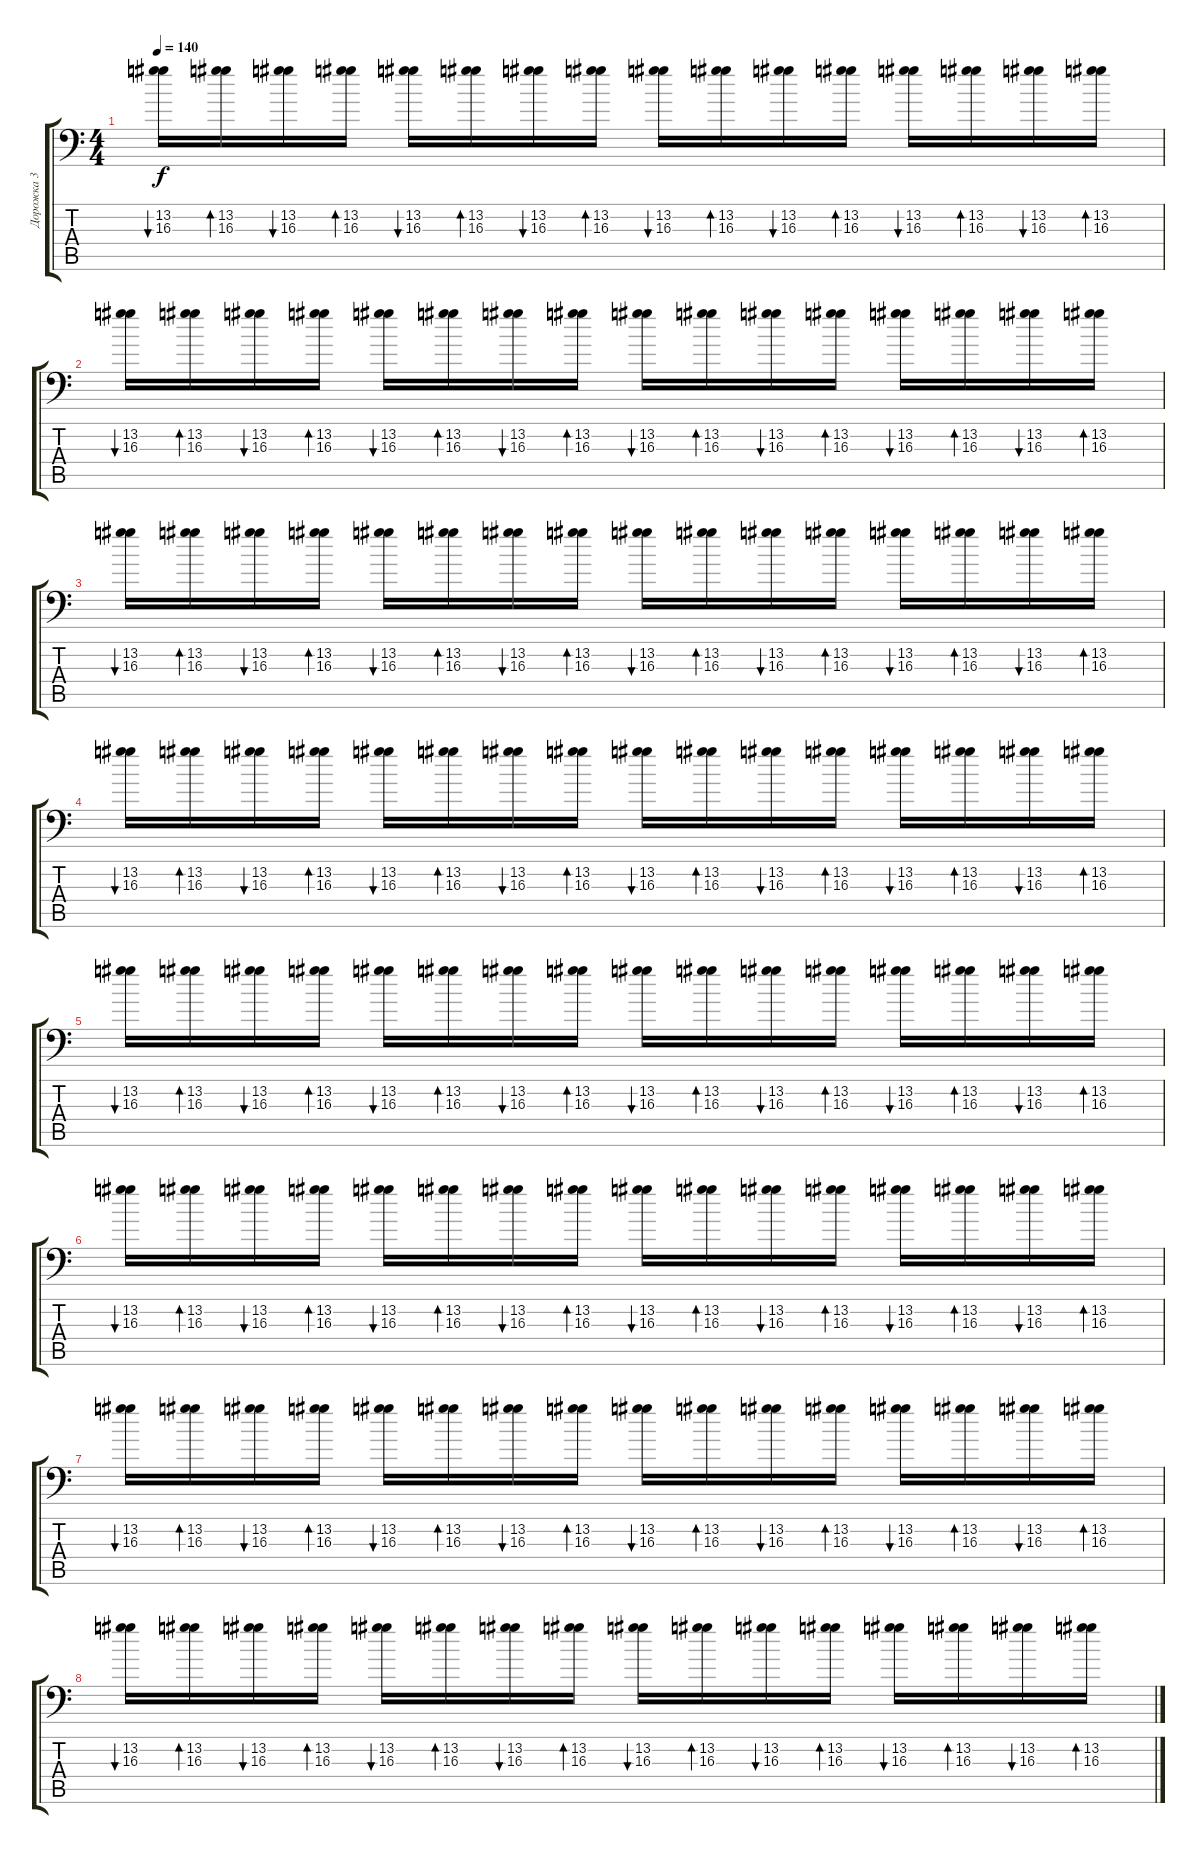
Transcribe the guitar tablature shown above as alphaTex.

\track ("Дорожка 3" "Дорожка 3") {instrument overdrivenguitar}
\staff {score tabs}
\tuning (C4 G3 Eb3 Bb2 F2 G1) {hide}
\ts (4 4)
\tempo 140
\clef f4
\ks c
(13.2 16.3).16{bu 60 dy f} (13.2 16.3).16{bd 60} (13.2 16.3).16{bu 60} (13.2 16.3).16{bd 60} (13.2 16.3).16{bu 60} (13.2 16.3).16{bd 60} (13.2 16.3).16{bu 60} (13.2 16.3).16{bd 60} (13.2 16.3).16{bu 60} (13.2 16.3).16{bd 60} (13.2 16.3).16{bu 60} (13.2 16.3).16{bd 60} (13.2 16.3).16{bu 60} (13.2 16.3).16{bd 60} (13.2 16.3).16{bu 60} (13.2 16.3).16{bd 60} |
(13.2 16.3).16{bu 60} (13.2 16.3).16{bd 60} (13.2 16.3).16{bu 60} (13.2 16.3).16{bd 60} (13.2 16.3).16{bu 60} (13.2 16.3).16{bd 60} (13.2 16.3).16{bu 60} (13.2 16.3).16{bd 60} (13.2 16.3).16{bu 60} (13.2 16.3).16{bd 60} (13.2 16.3).16{bu 60} (13.2 16.3).16{bd 60} (13.2 16.3).16{bu 60} (13.2 16.3).16{bd 60} (13.2 16.3).16{bu 60} (13.2 16.3).16{bd 60} |
(13.2 16.3).16{bu 60} (13.2 16.3).16{bd 60} (13.2 16.3).16{bu 60} (13.2 16.3).16{bd 60} (13.2 16.3).16{bu 60} (13.2 16.3).16{bd 60} (13.2 16.3).16{bu 60} (13.2 16.3).16{bd 60} (13.2 16.3).16{bu 60} (13.2 16.3).16{bd 60} (13.2 16.3).16{bu 60} (13.2 16.3).16{bd 60} (13.2 16.3).16{bu 60} (13.2 16.3).16{bd 60} (13.2 16.3).16{bu 60} (13.2 16.3).16{bd 60} |
(13.2 16.3).16{bu 60} (13.2 16.3).16{bd 60} (13.2 16.3).16{bu 60} (13.2 16.3).16{bd 60} (13.2 16.3).16{bu 60} (13.2 16.3).16{bd 60} (13.2 16.3).16{bu 60} (13.2 16.3).16{bd 60} (13.2 16.3).16{bu 60} (13.2 16.3).16{bd 60} (13.2 16.3).16{bu 60} (13.2 16.3).16{bd 60} (13.2 16.3).16{bu 60} (13.2 16.3).16{bd 60} (13.2 16.3).16{bu 60} (13.2 16.3).16{bd 60} |
(13.2 16.3).16{bu 60} (13.2 16.3).16{bd 60} (13.2 16.3).16{bu 60} (13.2 16.3).16{bd 60} (13.2 16.3).16{bu 60} (13.2 16.3).16{bd 60} (13.2 16.3).16{bu 60} (13.2 16.3).16{bd 60} (13.2 16.3).16{bu 60} (13.2 16.3).16{bd 60} (13.2 16.3).16{bu 60} (13.2 16.3).16{bd 60} (13.2 16.3).16{bu 60} (13.2 16.3).16{bd 60} (13.2 16.3).16{bu 60} (13.2 16.3).16{bd 60} |
(13.2 16.3).16{bu 60} (13.2 16.3).16{bd 60} (13.2 16.3).16{bu 60} (13.2 16.3).16{bd 60} (13.2 16.3).16{bu 60} (13.2 16.3).16{bd 60} (13.2 16.3).16{bu 60} (13.2 16.3).16{bd 60} (13.2 16.3).16{bu 60} (13.2 16.3).16{bd 60} (13.2 16.3).16{bu 60} (13.2 16.3).16{bd 60} (13.2 16.3).16{bu 60} (13.2 16.3).16{bd 60} (13.2 16.3).16{bu 60} (13.2 16.3).16{bd 60} |
(13.2 16.3).16{bu 60} (13.2 16.3).16{bd 60} (13.2 16.3).16{bu 60} (13.2 16.3).16{bd 60} (13.2 16.3).16{bu 60} (13.2 16.3).16{bd 60} (13.2 16.3).16{bu 60} (13.2 16.3).16{bd 60} (13.2 16.3).16{bu 60} (13.2 16.3).16{bd 60} (13.2 16.3).16{bu 60} (13.2 16.3).16{bd 60} (13.2 16.3).16{bu 60} (13.2 16.3).16{bd 60} (13.2 16.3).16{bu 60} (13.2 16.3).16{bd 60} |
(13.2 16.3).16{bu 60} (13.2 16.3).16{bd 60} (13.2 16.3).16{bu 60} (13.2 16.3).16{bd 60} (13.2 16.3).16{bu 60} (13.2 16.3).16{bd 60} (13.2 16.3).16{bu 60} (13.2 16.3).16{bd 60} (13.2 16.3).16{bu 60} (13.2 16.3).16{bd 60} (13.2 16.3).16{bu 60} (13.2 16.3).16{bd 60} (13.2 16.3).16{bu 60} (13.2 16.3).16{bd 60} (13.2 16.3).16{bu 60} (13.2 16.3).16{bd 60}
